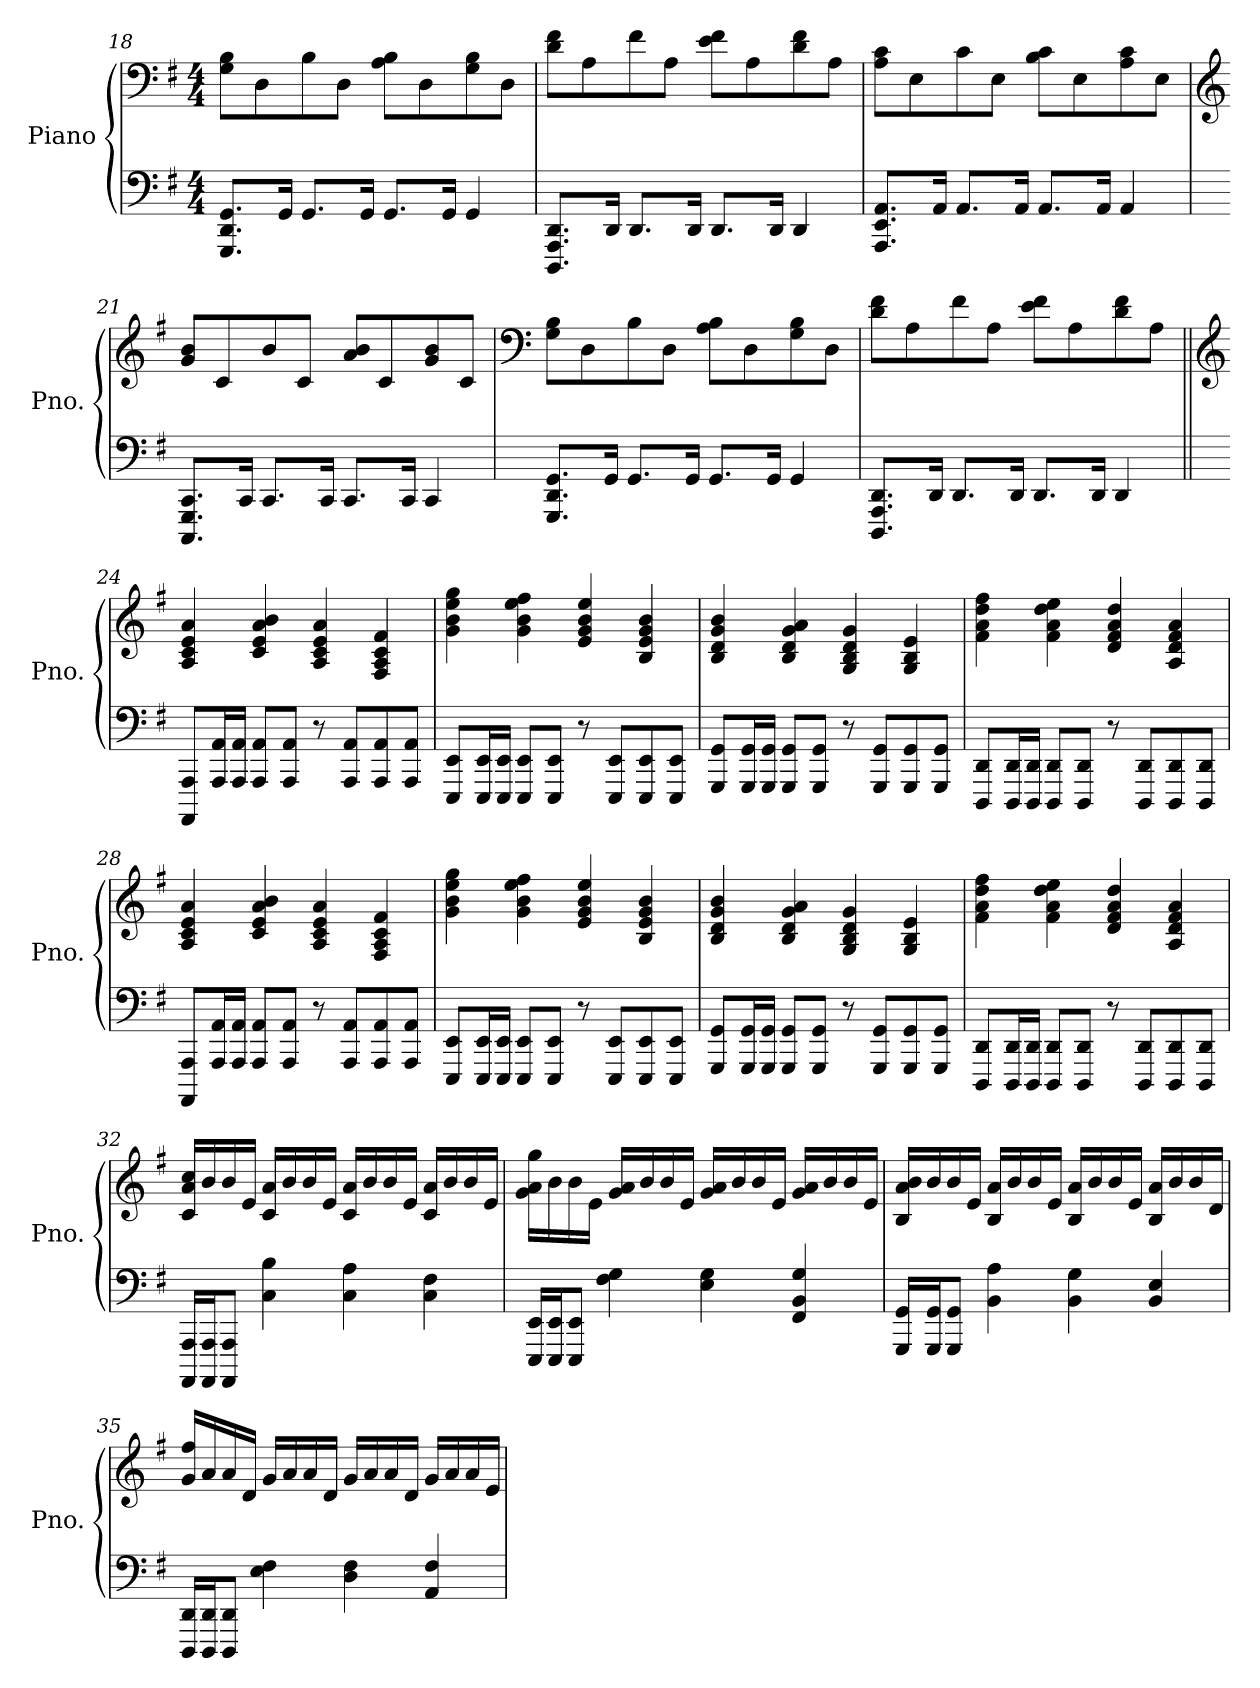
**kern	**kern
*part1	*part1
*staff2	*staff1
*I"Piano	*
*I'Pno.	*
*clefF4	*clefF4
*k[f#]	*k[f#]
*M4/4	*M4/4
=18	=18
8.GGG/ 8.DD/ 8.GG/L	8G\ 8B\L
.	8D\
16GG/Jk	.
8.GG/L	8B\
.	8D\J
16GG/Jk	.
8.GG/L	8A\ 8B\L
.	8D\
16GG/Jk	.
4GG/	8G\ 8B\
.	8D\J
=19	=19
8.DDD/ 8.AAA/ 8.DD/L	8d\ 8f#\L
.	8A\
16DD/Jk	.
8.DD/L	8f#\
.	8A\J
16DD/Jk	.
8.DD/L	8e\ 8f#\L
.	8A\
16DD/Jk	.
4DD/	8d\ 8f#\
.	8A\J
!!LO:PB:g=z
=20	=20
8.AAA/ 8.EE/ 8.AA/L	8A\ 8c\L
.	8E\
16AA/Jk	.
8.AA/L	8c\
.	8E\J
16AA/Jk	.
8.AA/L	8B\ 8c\L
.	8E\
16AA/Jk	.
4AA/	8A\ 8c\
.	8E\J
=21	=21
*	*clefG2
8.CCC/ 8.GGG/ 8.CC/L	8g/ 8b/L
.	8c/
16CC/Jk	.
8.CC/L	8b/
.	8c/J
16CC/Jk	.
8.CC/L	8a/ 8b/L
.	8c/
16CC/Jk	.
4CC/	8g/ 8b/
.	8c/J
=22	=22
*	*clefF4
8.GGG/ 8.DD/ 8.GG/L	8G\ 8B\L
.	8D\
16GG/Jk	.
8.GG/L	8B\
.	8D\J
16GG/Jk	.
8.GG/L	8A\ 8B\L
.	8D\
16GG/Jk	.
4GG/	8G\ 8B\
.	8D\J
!!LO:LB:g=z
=23	=23
8.DDD/ 8.AAA/ 8.DD/L	8d\ 8f#\L
.	8A\
16DD/Jk	.
8.DD/L	8f#\
.	8A\J
16DD/Jk	.
8.DD/L	8e\ 8f#\L
.	8A\
16DD/Jk	.
4DD/	8d\ 8f#\
.	8A\J
=24||	=24||
*	*clefG2
8AAAA/ 8AAA/L	4A/ 4c/ 4e/ 4a/
16AAA/ 16AA/L	.
16AAA/ 16AA/JJ	.
8AAA/ 8AA/L	4c/ 4e/ 4a/ 4b/
8AAA/ 8AA/J	.
8r	4A/ 4c/ 4e/ 4a/
8AAA/ 8AA/L	.
8AAA/ 8AA/	4F#/ 4A/ 4c/ 4f#/
8AAA/ 8AA/J	.
=25	=25
8EEE/ 8EE/L	4g\ 4b\ 4ee\ 4gg\
16EEE/ 16EE/L	.
16EEE/ 16EE/JJ	.
8EEE/ 8EE/L	4g\ 4b\ 4ee\ 4ff#\
8EEE/ 8EE/J	.
8r	4e/ 4g/ 4b/ 4ee/
8EEE/ 8EE/L	.
8EEE/ 8EE/	4B/ 4e/ 4g/ 4b/
8EEE/ 8EE/J	.
!!LO:LB:g=z
=26	=26
8GGG/ 8GG/L	4B/ 4d/ 4g/ 4b/
16GGG/ 16GG/L	.
16GGG/ 16GG/JJ	.
8GGG/ 8GG/L	4B/ 4d/ 4g/ 4a/
8GGG/ 8GG/J	.
8r	4G/ 4B/ 4d/ 4g/
8GGG/ 8GG/L	.
8GGG/ 8GG/	4G/ 4B/ 4e/
8GGG/ 8GG/J	.
=27	=27
8DDD/ 8DD/L	4f#\ 4a\ 4dd\ 4ff#\
16DDD/ 16DD/L	.
16DDD/ 16DD/JJ	.
8DDD/ 8DD/L	4f#\ 4a\ 4dd\ 4ee\
8DDD/ 8DD/J	.
8r	4d/ 4f#/ 4a/ 4dd/
8DDD/ 8DD/L	.
8DDD/ 8DD/	4A/ 4d/ 4f#/ 4a/
8DDD/ 8DD/J	.
=28	=28
8AAAA/ 8AAA/L	4A/ 4c/ 4e/ 4a/
16AAA/ 16AA/L	.
16AAA/ 16AA/JJ	.
8AAA/ 8AA/L	4c/ 4e/ 4a/ 4b/
8AAA/ 8AA/J	.
8r	4A/ 4c/ 4e/ 4a/
8AAA/ 8AA/L	.
8AAA/ 8AA/	4F#/ 4A/ 4c/ 4f#/
8AAA/ 8AA/J	.
!!LO:LB:g=z
=29	=29
8EEE/ 8EE/L	4g\ 4b\ 4ee\ 4gg\
16EEE/ 16EE/L	.
16EEE/ 16EE/JJ	.
8EEE/ 8EE/L	4g\ 4b\ 4ee\ 4ff#\
8EEE/ 8EE/J	.
8r	4e/ 4g/ 4b/ 4ee/
8EEE/ 8EE/L	.
8EEE/ 8EE/	4B/ 4e/ 4g/ 4b/
8EEE/ 8EE/J	.
=30	=30
8GGG/ 8GG/L	4B/ 4d/ 4g/ 4b/
16GGG/ 16GG/L	.
16GGG/ 16GG/JJ	.
8GGG/ 8GG/L	4B/ 4d/ 4g/ 4a/
8GGG/ 8GG/J	.
8r	4G/ 4B/ 4d/ 4g/
8GGG/ 8GG/L	.
8GGG/ 8GG/	4G/ 4B/ 4e/
8GGG/ 8GG/J	.
=31	=31
8DDD/ 8DD/L	4f#\ 4a\ 4dd\ 4ff#\
16DDD/ 16DD/L	.
16DDD/ 16DD/JJ	.
8DDD/ 8DD/L	4f#\ 4a\ 4dd\ 4ee\
8DDD/ 8DD/J	.
8r	4d/ 4f#/ 4a/ 4dd/
8DDD/ 8DD/L	.
8DDD/ 8DD/	4A/ 4d/ 4f#/ 4a/
8DDD/ 8DD/J	.
!!LO:LB:g=z
=32	=32
16AAAA/ 16AAA/LL	16c/ 16a/ 16cc/LL
16AAAA/ 16AAA/J	16b/
8AAAA/ 8AAA/J	16b/
.	16e/JJ
4C\ 4B\	16c/ 16a/LL
.	16b/
.	16b/
.	16e/JJ
4C\ 4A\	16c/ 16a/LL
.	16b/
.	16b/
.	16e/JJ
4C\ 4F#\	16c/ 16a/LL
.	16b/
.	16b/
.	16e/JJ
=33	=33
16EEE/ 16EE/LL	16g\ 16a\ 16gg\LL
16EEE/ 16EE/J	16b\
8EEE/ 8EE/J	16b\
.	16e\JJ
4F#\ 4G\	16g/ 16a/LL
.	16b/
.	16b/
.	16e/JJ
4E\ 4G\	16g/ 16a/LL
.	16b/
.	16b/
.	16e/JJ
4FF#/ 4BB/ 4G/	16g/ 16a/LL
.	16b/
.	16b/
.	16e/JJ
!!LO:LB:g=z
=34	=34
16GGG/ 16GG/LL	16B/ 16a/ 16b/LL
16GGG/ 16GG/J	16b/
8GGG/ 8GG/J	16b/
.	16e/JJ
4BB\ 4A\	16B/ 16a/LL
.	16b/
.	16b/
.	16e/JJ
4BB\ 4G\	16B/ 16a/LL
.	16b/
.	16b/
.	16e/JJ
4BB/ 4E/	16B/ 16a/LL
.	16b/
.	16b/
.	16d/JJ
=35	=35
16DDD/ 16DD/LL	16g/ 16ff#/LL
16DDD/ 16DD/J	16a/
8DDD/ 8DD/J	16a/
.	16d/JJ
4E\ 4F#\	16g/LL
.	16a/
.	16a/
.	16d/JJ
4D\ 4F#\	16g/LL
.	16a/
.	16a/
.	16d/JJ
4AA/ 4F#/	16g/LL
.	16a/
.	16a/
.	16e/JJ
=	=
*-	*-
